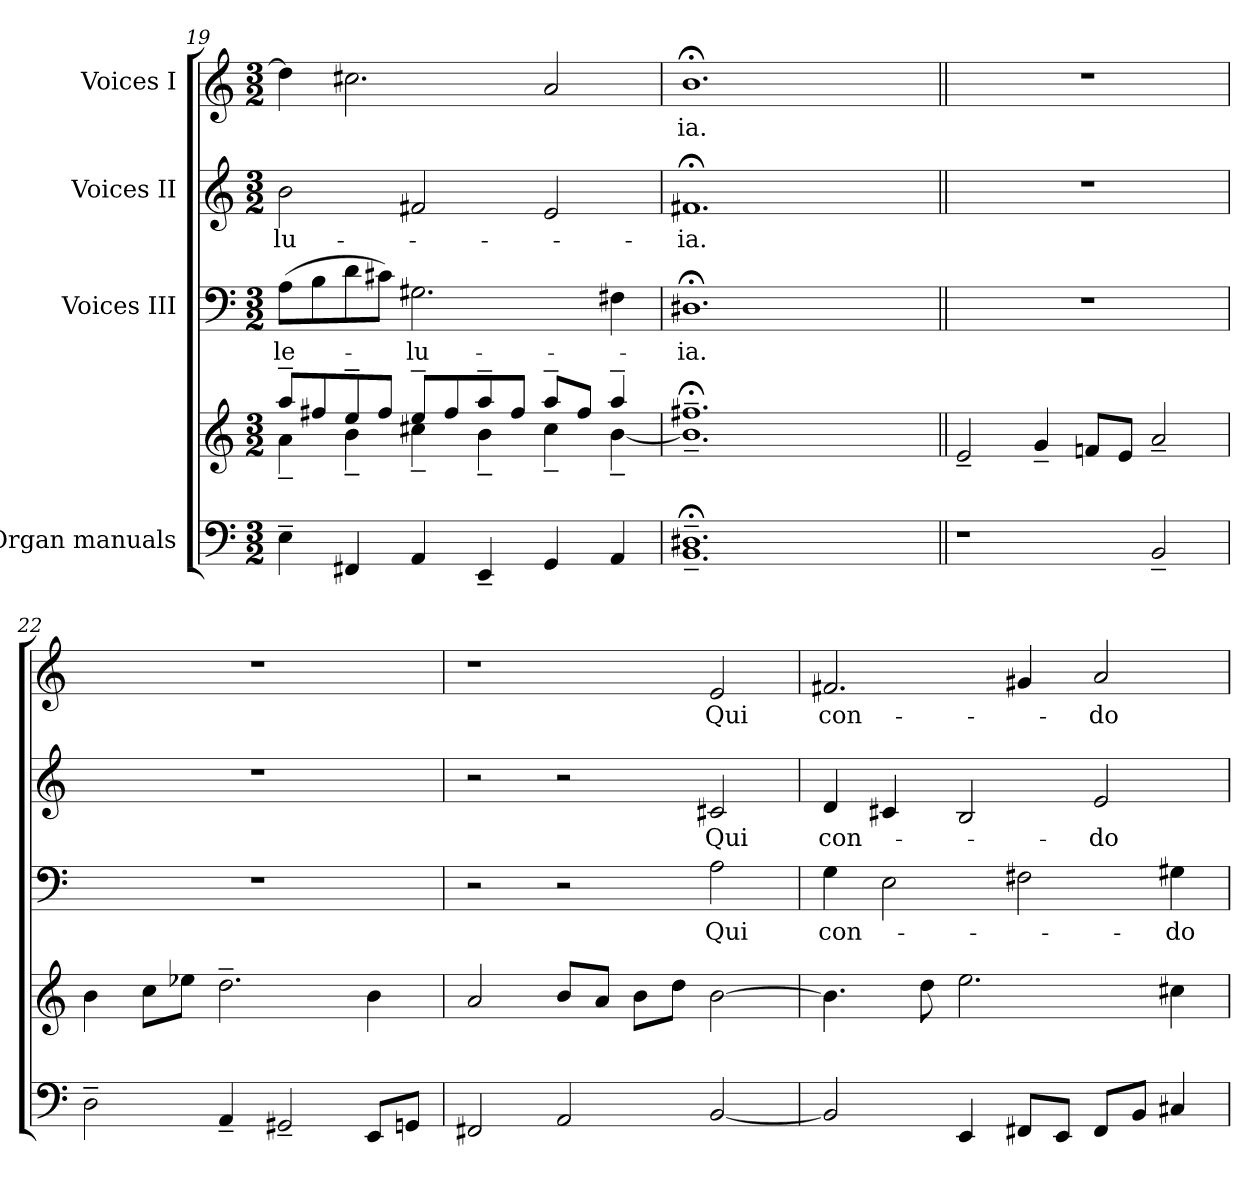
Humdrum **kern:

**kern	**kern	**kern	**text	**kern	**text	**kern	**text
*part4	*part4	*part3	*part3	*part2	*part2	*part1	*part1
*staff5	*staff4	*staff3	*staff3	*staff2	*staff2	*staff1	*staff1
*I"Organ manuals	*	*I"Voices III	*	*I"Voices II	*	*I"Voices I	*
*clefF4	*clefG2	*clefF4	*	*clefG2	*	*clefG2	*
*k[]	*k[]	*k[]	*	*k[]	*	*k[]	*
*C:	*C:	*C:	*	*C:	*	*C:	*
*M3/2	*M3/2	*M3/2	*	*M3/2	*	*M3/2	*
=19	=19	=19	=19	=19	=19	=19	=19
*	*^	*	*	*	*	*	*
!	!	!	!	!LO:LY:b:color=#000000	!	!	!	!
!	!	!	!	!	!	!LO:LY:b:color=#000000	!	!
4E~i\	8aa~i/L	4a~i\	(8Ai\L	-le-	2bi\	-lu-	4ddi\]	.
.	8ff#Xi/	.	8Bi\	.	.	.	.	.
4FF#Xi/	8ee~i/	4b~i\	8di\	.	.	.	2.cc#Xi\	.
.	8ff#i/J	.	8c#Xi\J)	.	.	.	.	.
!	!	!	!	!LO:LY:b:color=#000000	!	!	!	!
4AAi/	8ee~i/L	4cc#X~i\	2.G#Xi\	-lu-	2f#Xi/	.	.	.
.	8ff#i/	.	.	.	.	.	.	.
4EE~i/	8aa~i/	4b~i\	.	.	.	.	.	.
.	8ff#i/J	.	.	.	.	.	.	.
4GGi/	8aa~i/L	4cc#~i\	.	.	2ei/	.	2ai/	.
.	8ff#i/J	.	.	.	.	.	.	.
4AAi/	4aa~i/	[4b~i\	4F#Xi\	.	.	.	.	.
!!LO:LB:g=z
=20	=20	=20	=20	=20	=20	=20	=20	=20
*^	*	*	*	*	*	*	*	*
!	!	!	!	!	!LO:LY:b:color=#000000	!	!	!	!
!	!	!	!	!	!	!	!LO:LY:b:color=#000000	!	!
!	!	!	!	!	!	!	!	!	!LO:LY:b:color=#000000
*	*	*	*^	*	*	*	*	*^	*
1.D#X;~i	1.BB~i	1.ff#X;~i	1.b~i]	1ryy	1.D#X;i	-ia.	1.f#X;i	-ia.	1.b;i	1ryy	-ia.
.	.	.	.	4ryy	.	.	.	.	.	4ryy	.
.	.	.	.	8ryy	.	.	.	.	.	8ryy	.
.	.	.	.	16ryy	.	.	.	.	.	16ryy	.
.	.	.	.	32ryy	.	.	.	.	.	32ryy	.
.	.	.	.	64ryy	.	.	.	.	.	64ryy	.
.	.	.	.	128...ryy	.	.	.	.	.	128...ryy	.
*	*	*MM160	*	*	*	*	*	*	*MM160	*	*
.	.	.	.	1024ryy	.	.	.	.	.	1024ryy	.
=21||	=21||	=21||	=21||	=21||	=21||	=21||	=21||	=21||	=21||	=21||	=21||
!	!	!	!	!	!LO:N:vis=1	!	!LO:N:vis=1	!	!LO:N:vis=1	!	!
*v	*v	*	*	*	*	*	*	*	*v	*v	*
*	*v	*v	*v	*	*	*	*	*	*
1r	2e~i/	1.r	.	1.r	.	1.r	.
.	4g~i/	.	.	.	.	.	.
.	8fni/L	.	.	.	.	.	.
.	8ei/J	.	.	.	.	.	.
2BB~i/	2a~i/	.	.	.	.	.	.
=22	=22	=22	=22	=22	=22	=22	=22
!	!	!LO:N:vis=1	!	!LO:N:vis=1	!	!LO:N:vis=1	!
2D~i\	4bi\	1.r	.	1.r	.	1.r	.
.	8cci\L	.	.	.	.	.	.
.	8ee-Xi\J	.	.	.	.	.	.
4AA~i/	2.dd~i\	.	.	.	.	.	.
2GG#X~i/	.	.	.	.	.	.	.
8EEi/L	4bi\	.	.	.	.	.	.
8GGni/J	.	.	.	.	.	.	.
=23	=23	=23	=23	=23	=23	=23	=23
2FF#Xi/	2ai/	2r	.	2r	.	1r	.
2AAi/	8bi/L	2r	.	2r	.	.	.
.	8ai/J	.	.	.	.	.	.
.	8bi\L	.	.	.	.	.	.
.	8ddi\J	.	.	.	.	.	.
!	!	!	!LO:LY:b:color=#000000	!	!	!	!
!	!	!	!	!	!LO:LY:b:color=#000000	!	!
!	!	!	!	!	!	!	!LO:LY:b:color=#000000
[2BBi/	[2bi\	2Ai\	Qui	2c#Xi/	Qui	2ei/	Qui
=24	=24	=24	=24	=24	=24	=24	=24
!	!	!	!LO:LY:b:color=#000000	!	!	!	!
!	!	!	!	!	!LO:LY:b:color=#000000	!	!
!	!	!	!	!	!	!	!LO:LY:b:color=#000000
2BBi/]	4.bi\]	4Gi\	con-	4di/	con-	2.f#Xi/	con-
.	.	2Ei\	.	4c#Xi/	.	.	.
.	8ddi\	.	.	.	.	.	.
4EEi/	2.eei\	.	.	2Bi/	.	.	.
8FF#Xi/L	.	2F#Xi\	.	.	.	4g#Xi/	.
8EEi/J	.	.	.	.	.	.	.
!	!	!	!	!	!LO:LY:b:color=#000000	!	!
!	!	!	!	!	!	!	!LO:LY:b:color=#000000
8FF#i/L	.	.	.	2ei/	-do-	2ai/	-do-
8BBi/J	.	.	.	.	.	.	.
!	!	!	!LO:LY:b:color=#000000	!	!	!	!
4C#Xi/	4cc#Xi\	4G#Xi\	-do-	.	.	.	.
=	=	=	=	=	=	=	=
*-	*-	*-	*-	*-	*-	*-	*-
